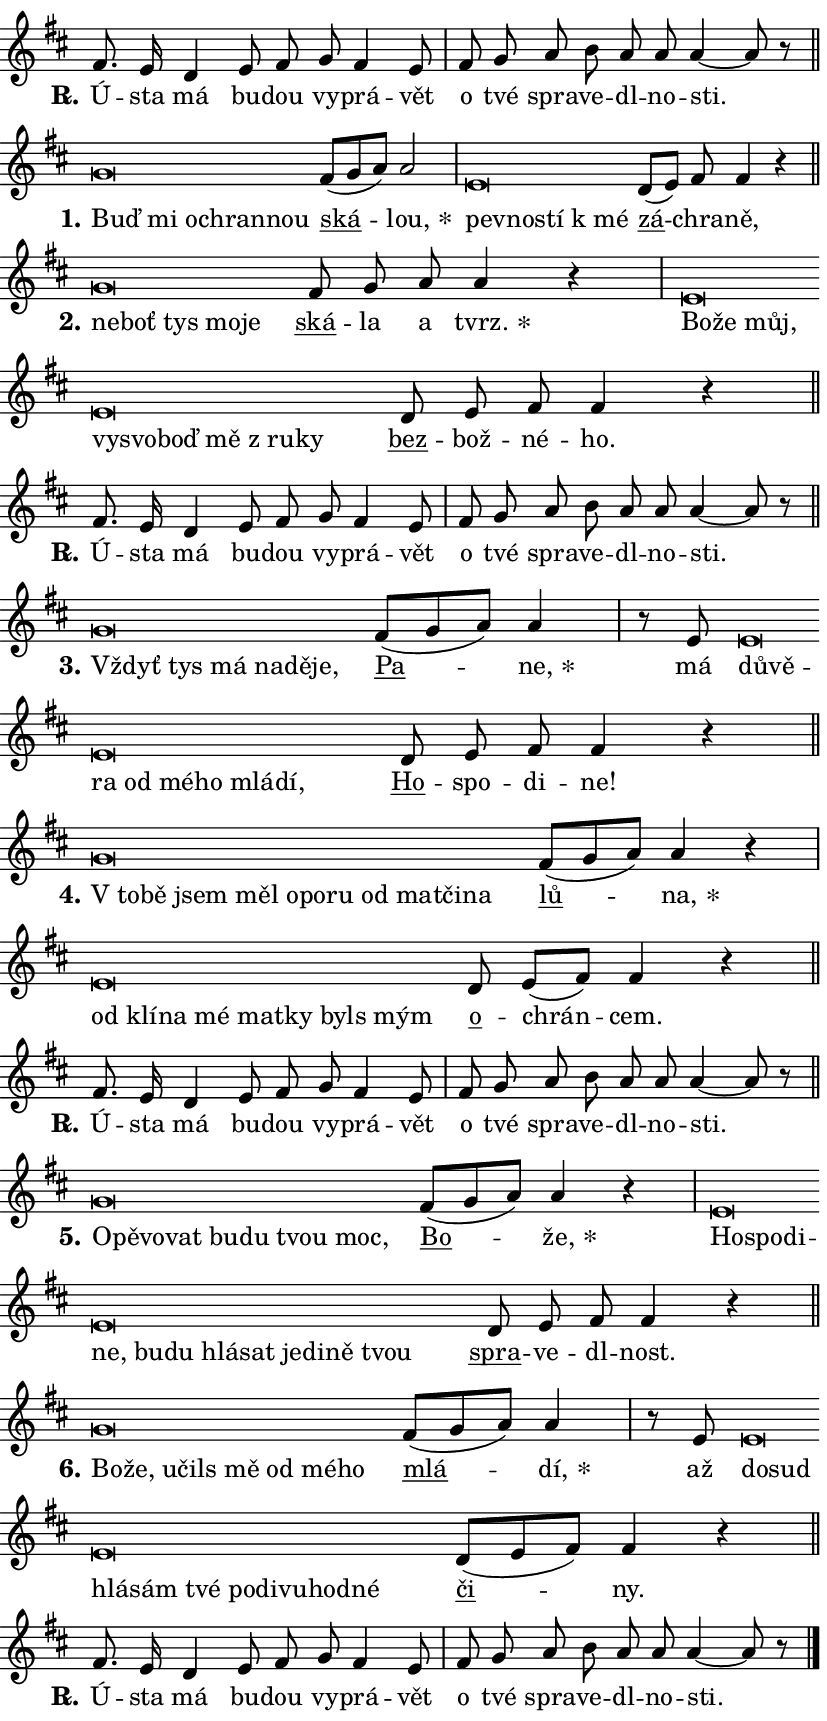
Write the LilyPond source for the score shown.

\version "2.24.0"
\header { tagline = "" }
\paper {
  indent = 0\cm
  top-margin = 0\cm
  right-margin = 0.13\cm % to fit lyric hyphens
  bottom-margin = 0\cm
  left-margin = 0\cm
  paper-width = 14\cm
  page-breaking = #ly:one-page-breaking
  system-system-spacing.basic-distance = #11
  score-system-spacing.basic-distance = #11
  ragged-last = ##f
}


%% Author: Thomas Morley
%% https://lists.gnu.org/archive/html/lilypond-user/2020-05/msg00002.html
#(define (line-position grob)
"Returns position of @var[grob} in current system:
   @code{'start}, if at first time-step
   @code{'end}, if at last time-step
   @code{'middle} otherwise
"
  (let* ((col (ly:item-get-column grob))
         (ln (ly:grob-object col 'left-neighbor))
         (rn (ly:grob-object col 'right-neighbor))
         (col-to-check-left (if (ly:grob? ln) ln col))
         (col-to-check-right (if (ly:grob? rn) rn col))
         (break-dir-left
           (and
             (ly:grob-property col-to-check-left 'non-musical #f)
             (ly:item-break-dir col-to-check-left)))
         (break-dir-right
           (and
             (ly:grob-property col-to-check-right 'non-musical #f)
             (ly:item-break-dir col-to-check-right))))
        (cond ((eqv? 1 break-dir-left) 'start)
              ((eqv? -1 break-dir-right) 'end)
              (else 'middle))))

#(define (tranparent-at-line-position vctor)
  (lambda (grob)
  "Relying on @code{line-position} select the relevant enry from @var{vctor}.
Used to determine transparency,"
    (case (line-position grob)
      ((end) (not (vector-ref vctor 0)))
      ((middle) (not (vector-ref vctor 1)))
      ((start) (not (vector-ref vctor 2))))))

noteHeadBreakVisibility =
#(define-music-function (break-visibility)(vector?)
"Makes @code{NoteHead}s transparent relying on @var{break-visibility}"
#{
  \override NoteHead.transparent =
    #(tranparent-at-line-position break-visibility)
#})

#(define delete-ledgers-for-transparent-note-heads
  (lambda (grob)
    "Reads whether a @code{NoteHead} is transparent.
If so this @code{NoteHead} is removed from @code{'note-heads} from
@var{grob}, which is supposed to be @code{LedgerLineSpanner}.
As a result ledgers are not printed for this @code{NoteHead}"
    (let* ((nhds-array (ly:grob-object grob 'note-heads))
           (nhds-list
             (if (ly:grob-array? nhds-array)
                 (ly:grob-array->list nhds-array)
                 '()))
           ;; Relies on the transparent-property being done before
           ;; Staff.LedgerLineSpanner.after-line-breaking is executed.
           ;; This is fragile ...
           (to-keep
             (remove
               (lambda (nhd)
                 (ly:grob-property nhd 'transparent #f))
               nhds-list)))
      ;; TODO find a better method to iterate over grob-arrays, similiar
      ;; to filter/remove etc for lists
      ;; For now rebuilt from scratch
      (set! (ly:grob-object grob 'note-heads)  '())
      (for-each
        (lambda (nhd)
          (ly:pointer-group-interface::add-grob grob 'note-heads nhd))
        to-keep))))

squashNotes = {
  \override NoteHead.X-extent = #'(-0.2 . 0.2)
  \override NoteHead.Y-extent = #'(-0.75 . 0)
  \override NoteHead.stencil =
    #(lambda (grob)
       (let ((pos (ly:grob-property grob 'staff-position)))
         (begin
           (if (< pos -7) (display "ERROR: Lower brevis then expected\n") (display ""))
           (if (<= pos -6) ly:text-interface::print ly:note-head::print))))
}
unSquashNotes = {
  \revert NoteHead.X-extent
  \revert NoteHead.Y-extent
  \revert NoteHead.stencil
}

hideNotes = \noteHeadBreakVisibility #begin-of-line-visible
unHideNotes = \noteHeadBreakVisibility #all-visible

% work-around for resetting accidentals
% https://lilypond.org/doc/v2.23/Documentation/notation/displaying-rhythms#unmetered-music
cadenzaMeasure = {
  \cadenzaOff
  \partial 1024 s1024
  \cadenzaOn
}

#(define-markup-command (accent layout props text) (markup?)
  "Underline accented syllable"
  (interpret-markup layout props
    #{\markup \override #'(offset . 4.3) \underline { #text }#}))

responsum = \markup \concat {
  "R" \hspace #-1.05 \path #0.1 #'((moveto 0 0.07) (lineto 0.9 0.8)) \hspace #0.05 "."
}

spaceSize = #0.6828661417322834 % exact space size for TeX Gyre Schola

\layout {
  \context {
    \Staff
    \remove "Time_signature_engraver"
    \override LedgerLineSpanner.after-line-breaking = #delete-ledgers-for-transparent-note-heads
  }
  \context {
    \Lyrics {
      \override LyricSpace.minimum-distance = \spaceSize
      \override LyricText.font-name = #"TeX Gyre Schola"
      \override LyricText.font-size = 1
      \override StanzaNumber.font-name = #"TeX Gyre Schola Bold"
      \override StanzaNumber.font-size = 1
    }
  }
  \context {
    \Score 
    \override NoteHead.text =
      #(lambda (grob) 
        (let ((pos (ly:grob-property grob 'staff-position)))
          #{\markup {
            \combine
              \halign #-0.55 \raise #(if (= pos -6) 0 0.5) \override #'(thickness . 2) \draw-line #'(3.2 . 0)
              \musicglyph "noteheads.sM1"
          }#}))
  }
}

% magnetic-lyrics.ily
%
%   written by
%     Jean Abou Samra <jean@abou-samra.fr>
%     Werner Lemberg <wl@gnu.org>
%
%   adapted by
%     Jiri Hon <jiri.hon@gmail.com>
%
% Version 2022-Apr-15

% https://www.mail-archive.com/lilypond-user@gnu.org/msg149350.html

#(define (Left_hyphen_pointer_engraver context)
   "Collect syllable-hyphen-syllable occurrences in lyrics and store
them in properties.  This engraver only looks to the left.  For
example, if the lyrics input is @code{foo -- bar}, it does the
following.

@itemize @bullet
@item
Set the @code{text} property of the @code{LyricHyphen} grob between
@q{foo} and @q{bar} to @code{foo}.

@item
Set the @code{left-hyphen} property of the @code{LyricText} grob with
text @q{foo} to the @code{LyricHyphen} grob between @q{foo} and
@q{bar}.
@end itemize

Use this auxiliary engraver in combination with the
@code{lyric-@/text::@/apply-@/magnetic-@/offset!} hook."
   (let ((hyphen #f)
         (text #f))
     (make-engraver
      (acknowledgers
       ((lyric-syllable-interface engraver grob source-engraver)
        (set! text grob)))
      (end-acknowledgers
       ((lyric-hyphen-interface engraver grob source-engraver)
        ;(when (not (grob::has-interface grob 'lyric-space-interface))
          (set! hyphen grob)));)
      ((stop-translation-timestep engraver)
       (when (and text hyphen)
         (ly:grob-set-object! text 'left-hyphen hyphen))
       (set! text #f)
       (set! hyphen #f)))))

#(define (lyric-text::apply-magnetic-offset! grob)
   "If the space between two syllables is less than the value in
property @code{LyricText@/.details@/.squash-threshold}, move the right
syllable to the left so that it gets concatenated with the left
syllable.

Use this function as a hook for
@code{LyricText@/.after-@/line-@/breaking} if the
@code{Left_@/hyphen_@/pointer_@/engraver} is active."
   (let ((hyphen (ly:grob-object grob 'left-hyphen #f)))
     (when hyphen
       (let ((left-text (ly:spanner-bound hyphen LEFT)))
         (when (grob::has-interface left-text 'lyric-syllable-interface)
           (let* ((common (ly:grob-common-refpoint grob left-text X))
                  (this-x-ext (ly:grob-extent grob common X))
                  (left-x-ext
                   (begin
                     ;; Trigger magnetism for left-text.
                     (ly:grob-property left-text 'after-line-breaking)
                     (ly:grob-extent left-text common X)))
                  ;; `delta` is the gap width between two syllables.
                  (delta (- (interval-start this-x-ext)
                            (interval-end left-x-ext)))
                  (details (ly:grob-property grob 'details))
                  (threshold (assoc-get 'squash-threshold details 0.2)))
             (when (< delta threshold)
               (let* (;; We have to manipulate the input text so that
                      ;; ligatures crossing syllable boundaries are not
                      ;; disabled.  For languages based on the Latin
                      ;; script this is essentially a beautification.
                      ;; However, for non-Western scripts it can be a
                      ;; necessity.
                      (lt (ly:grob-property left-text 'text))
                      (rt (ly:grob-property grob 'text))
                      (is-space (grob::has-interface hyphen 'lyric-space-interface))
                      (space (if is-space " " ""))
                      (extra-delta (if is-space spaceSize 0))
                      ;; Append new syllable.
                      (ltrt-space (if (and (string? lt) (string? rt))
                                (string-append lt space rt)
                                (make-concat-markup (list lt space rt))))
                      ;; Right-align `ltrt` to the right side.
                      (ltrt-space-markup (grob-interpret-markup
                               grob
                               (make-translate-markup
                                (cons (interval-length this-x-ext) 0)
                                (make-right-align-markup ltrt-space)))))
                 (begin
                   ;; Don't print `left-text`.
                   (ly:grob-set-property! left-text 'stencil #f)
                   ;; Set text and stencil (which holds all collected
                   ;; syllables so far) and shift it to the left.
                   (ly:grob-set-property! grob 'text ltrt-space)
                   (ly:grob-set-property! grob 'stencil ltrt-space-markup)
                   (ly:grob-translate-axis! grob (- (- delta extra-delta)) X))))))))))


#(define (lyric-hyphen::displace-bounds-first grob)
   ;; Make very sure this callback isn't triggered too early.
   (let ((left (ly:spanner-bound grob LEFT))
         (right (ly:spanner-bound grob RIGHT)))
     (ly:grob-property left 'after-line-breaking)
     (ly:grob-property right 'after-line-breaking)
     (ly:lyric-hyphen::print grob)))

squashThreshold = #0.4

\layout {
  \context {
    \Lyrics
    \consists #Left_hyphen_pointer_engraver
    \override LyricText.after-line-breaking =
      #lyric-text::apply-magnetic-offset!
    \override LyricHyphen.stencil = #lyric-hyphen::displace-bounds-first
    \override LyricText.details.squash-threshold = \squashThreshold
    \override LyricHyphen.minimum-distance = 0
    \override LyricHyphen.minimum-length = \squashThreshold
  }
}

squashText = \override LyricText.details.squash-threshold = 9999
unSquashText = \override LyricText.details.squash-threshold = \squashThreshold

leftText = \override LyricText.self-alignment-X = #LEFT
unLeftText = \revert LyricText.self-alignment-X

starOffset = #(lambda (grob) 
                (let ((x_offset (ly:self-alignment-interface::aligned-on-x-parent grob)))
                  (if (= x_offset 0) 0 (+ x_offset 1.2))))

star = #(define-music-function (syllable)(string?)
"Append star separator at the end of a syllable"
#{
  \once \override LyricText.X-offset = #starOffset
  \lyricmode { \markup {
    #syllable
    \override #'((font-name . "TeX Gyre Schola Bold")) \hspace #0.2 \lower #0.65 \larger "*"
  } }
#})

starAccent = #(define-music-function (syllable)(string?)
"Append star separator at the end of a syllable and make accent"
#{
  \once \override LyricText.X-offset = #starOffset
  \lyricmode { \markup {
    \accent #syllable
    \override #'((font-name . "TeX Gyre Schola Bold")) \hspace #0.2 \lower #0.65 \larger "*"
  } }
#})

breath = #(define-music-function (syllable)(string?)
"Append breathing indicator at the end of a syllable"
#{
  \lyricmode { \markup { #syllable "+" } }
#})

optionalBreath = #(define-music-function (syllable)(string?)
"Append optional breathing indicator at the end of a syllable"
#{
  \lyricmode { \markup { #syllable "(+)" } }
#})


\score {
    <<
        \new Voice = "melody" { \cadenzaOn \key d \major \relative { fis'8. e16 d4 \bar "" e8 fis \bar "" g fis4 e8 \cadenzaMeasure \bar "|" fis g \bar "" a b \bar "" a a a4~ a8 r \cadenzaMeasure \bar "||" \break } }
        \new Lyrics \lyricsto "melody" { \lyricmode { \set stanza = \responsum
Ú -- sta má bu -- dou vy -- prá -- vět o tvé spra -- ve -- dl -- no -- sti. } }
    >>
    \layout {}
}

\score {
    <<
        \new Voice = "melody" { \cadenzaOn \key d \major \relative { \squashNotes g'\breve*1/16 \hideNotes \breve*1/16 \bar "" \breve*1/16 \bar "" \breve*1/16 \breve*1/16 \bar "" \unHideNotes \unSquashNotes \bar "" fis8[( g a)] a2 \cadenzaMeasure \bar "|" \squashNotes e\breve*1/16 \hideNotes \breve*1/16 \bar "" \breve*1/16 \breve*1/16 \bar "" \unHideNotes \unSquashNotes \bar "" d8[( e)] fis fis4 r \cadenzaMeasure \bar "||" \break } }
        \new Lyrics \lyricsto "melody" { \lyricmode { \set stanza = "1."
\leftText Buď \squashText mi o -- chran -- nou \unLeftText \unSquashText \markup \accent ská -- \star lou, \leftText pev -- \squashText no -- stí "k mé" \unLeftText \unSquashText \markup \accent zá -- chra -- ně, } }
    >>
    \layout {}
}

\score {
    <<
        \new Voice = "melody" { \cadenzaOn \key d \major \relative { \squashNotes g'\breve*1/16 \hideNotes \breve*1/16 \bar "" \breve*1/16 \bar "" \breve*1/16 \breve*1/16 \bar "" \unHideNotes \unSquashNotes \bar "" fis8 g a a4 r \cadenzaMeasure \bar "|" \squashNotes e\breve*1/16 \hideNotes \breve*1/16 \bar "" \breve*1/16 \bar "" \breve*1/16 \bar "" \breve*1/16 \bar "" \breve*1/16 \bar "" \breve*1/16 \bar "" \breve*1/16 \breve*1/16 \bar "" \unHideNotes \unSquashNotes \bar "" d8 e fis fis4 r \cadenzaMeasure \bar "||" \break } }
        \new Lyrics \lyricsto "melody" { \lyricmode { \set stanza = "2."
\leftText ne -- \squashText boť tys mo -- je \unLeftText \unSquashText \markup \accent ská -- la a \star tvrz. \leftText Bo -- \squashText že můj, vy -- svo -- boď mě "z ru" -- ky \unLeftText \unSquashText \markup \accent bez -- bož -- né -- ho. } }
    >>
    \layout {}
}

\score {
    <<
        \new Voice = "melody" { \cadenzaOn \key d \major \relative { fis'8. e16 d4 \bar "" e8 fis \bar "" g fis4 e8 \cadenzaMeasure \bar "|" fis g \bar "" a b \bar "" a a a4~ a8 r \cadenzaMeasure \bar "||" \break } }
        \new Lyrics \lyricsto "melody" { \lyricmode { \set stanza = \responsum
Ú -- sta má bu -- dou vy -- prá -- vět o tvé spra -- ve -- dl -- no -- sti. } }
    >>
    \layout {}
}

\score {
    <<
        \new Voice = "melody" { \cadenzaOn \key d \major \relative { \squashNotes g'\breve*1/16 \hideNotes \breve*1/16 \bar "" \breve*1/16 \bar "" \breve*1/16 \bar "" \breve*1/16 \breve*1/16 \bar "" \unHideNotes \unSquashNotes \bar "" fis8[( g a)] a4 \cadenzaMeasure \bar "|" r8 e \squashNotes e\breve*1/16 \hideNotes \breve*1/16 \bar "" \breve*1/16 \bar "" \breve*1/16 \bar "" \breve*1/16 \bar "" \breve*1/16 \bar "" \breve*1/16 \breve*1/16 \bar "" \unHideNotes \unSquashNotes \bar "" d8 e fis fis4 r \cadenzaMeasure \bar "||" \break } }
        \new Lyrics \lyricsto "melody" { \lyricmode { \set stanza = "3."
\leftText Vždyť \squashText tys má na -- dě -- je, \unLeftText \unSquashText \markup \accent Pa -- \star ne, má \leftText dů -- \squashText vě -- ra od mé -- ho mlá -- dí, \unLeftText \unSquashText \markup \accent Ho -- spo -- di -- ne! } }
    >>
    \layout {}
}

\score {
    <<
        \new Voice = "melody" { \cadenzaOn \key d \major \relative { \squashNotes g'\breve*1/16 \hideNotes \breve*1/16 \bar "" \breve*1/16 \bar "" \breve*1/16 \bar "" \breve*1/16 \bar "" \breve*1/16 \bar "" \breve*1/16 \bar "" \breve*1/16 \bar "" \breve*1/16 \bar "" \breve*1/16 \breve*1/16 \bar "" \unHideNotes \unSquashNotes \bar "" fis8[( g a)] a4 r \cadenzaMeasure \bar "|" \squashNotes e\breve*1/16 \hideNotes \breve*1/16 \bar "" \breve*1/16 \bar "" \breve*1/16 \bar "" \breve*1/16 \bar "" \breve*1/16 \bar "" \breve*1/16 \breve*1/16 \bar "" \unHideNotes \unSquashNotes \bar "" d8 e[( fis)] fis4 r \cadenzaMeasure \bar "||" \break } }
        \new Lyrics \lyricsto "melody" { \lyricmode { \set stanza = "4."
\leftText "V to" -- \squashText bě jsem měl o -- po -- ru od mat -- či -- na \unLeftText \unSquashText \markup \accent lů -- \star na, \leftText od \squashText klí -- na mé mat -- ky byls mým \unLeftText \unSquashText \markup \accent o -- chrán -- cem. } }
    >>
    \layout {}
}

\score {
    <<
        \new Voice = "melody" { \cadenzaOn \key d \major \relative { fis'8. e16 d4 \bar "" e8 fis \bar "" g fis4 e8 \cadenzaMeasure \bar "|" fis g \bar "" a b \bar "" a a a4~ a8 r \cadenzaMeasure \bar "||" \break } }
        \new Lyrics \lyricsto "melody" { \lyricmode { \set stanza = \responsum
Ú -- sta má bu -- dou vy -- prá -- vět o tvé spra -- ve -- dl -- no -- sti. } }
    >>
    \layout {}
}

\score {
    <<
        \new Voice = "melody" { \cadenzaOn \key d \major \relative { \squashNotes g'\breve*1/16 \hideNotes \breve*1/16 \bar "" \breve*1/16 \bar "" \breve*1/16 \bar "" \breve*1/16 \bar "" \breve*1/16 \bar "" \breve*1/16 \breve*1/16 \bar "" \unHideNotes \unSquashNotes \bar "" fis8[( g a)] a4 r \cadenzaMeasure \bar "|" \squashNotes e\breve*1/16 \hideNotes \breve*1/16 \bar "" \breve*1/16 \bar "" \breve*1/16 \bar "" \breve*1/16 \bar "" \breve*1/16 \bar "" \breve*1/16 \bar "" \breve*1/16 \bar "" \breve*1/16 \bar "" \breve*1/16 \bar "" \breve*1/16 \breve*1/16 \bar "" \unHideNotes \unSquashNotes \bar "" d8 e fis fis4 r \cadenzaMeasure \bar "||" \break } }
        \new Lyrics \lyricsto "melody" { \lyricmode { \set stanza = "5."
\leftText O -- \squashText pě -- vo -- vat bu -- du tvou moc, \unLeftText \unSquashText \markup \accent Bo -- \star že, \leftText Ho -- \squashText spo -- di -- ne, bu -- du hlá -- sat je -- di -- ně tvou \unLeftText \unSquashText \markup \accent spra -- ve -- dl -- nost. } }
    >>
    \layout {}
}

\score {
    <<
        \new Voice = "melody" { \cadenzaOn \key d \major \relative { \squashNotes g'\breve*1/16 \hideNotes \breve*1/16 \bar "" \breve*1/16 \bar "" \breve*1/16 \bar "" \breve*1/16 \bar "" \breve*1/16 \bar "" \breve*1/16 \breve*1/16 \bar "" \unHideNotes \unSquashNotes \bar "" fis8[( g a)] a4 \cadenzaMeasure \bar "|" r8 e \squashNotes e\breve*1/16 \hideNotes \breve*1/16 \bar "" \breve*1/16 \bar "" \breve*1/16 \bar "" \breve*1/16 \bar "" \breve*1/16 \bar "" \breve*1/16 \bar "" \breve*1/16 \bar "" \breve*1/16 \breve*1/16 \bar "" \unHideNotes \unSquashNotes \bar "" d8[( e fis)] fis4 r \cadenzaMeasure \bar "||" \break } }
        \new Lyrics \lyricsto "melody" { \lyricmode { \set stanza = "6."
\leftText Bo -- \squashText že, u -- čils mě od mé -- ho \unLeftText \unSquashText \markup \accent mlá -- \star dí, až \leftText do -- \squashText sud hlá -- sám tvé po -- di -- vu -- hod -- né \unLeftText \unSquashText \markup \accent či -- ny. } }
    >>
    \layout {}
}

\score {
    <<
        \new Voice = "melody" { \cadenzaOn \key d \major \relative { fis'8. e16 d4 \bar "" e8 fis \bar "" g fis4 e8 \cadenzaMeasure \bar "|" fis g \bar "" a b \bar "" a a a4~ a8 r \cadenzaMeasure \bar "||" \break } \bar "|." }
        \new Lyrics \lyricsto "melody" { \lyricmode { \set stanza = \responsum
Ú -- sta má bu -- dou vy -- prá -- vět o tvé spra -- ve -- dl -- no -- sti. } }
    >>
    \layout {}
}
